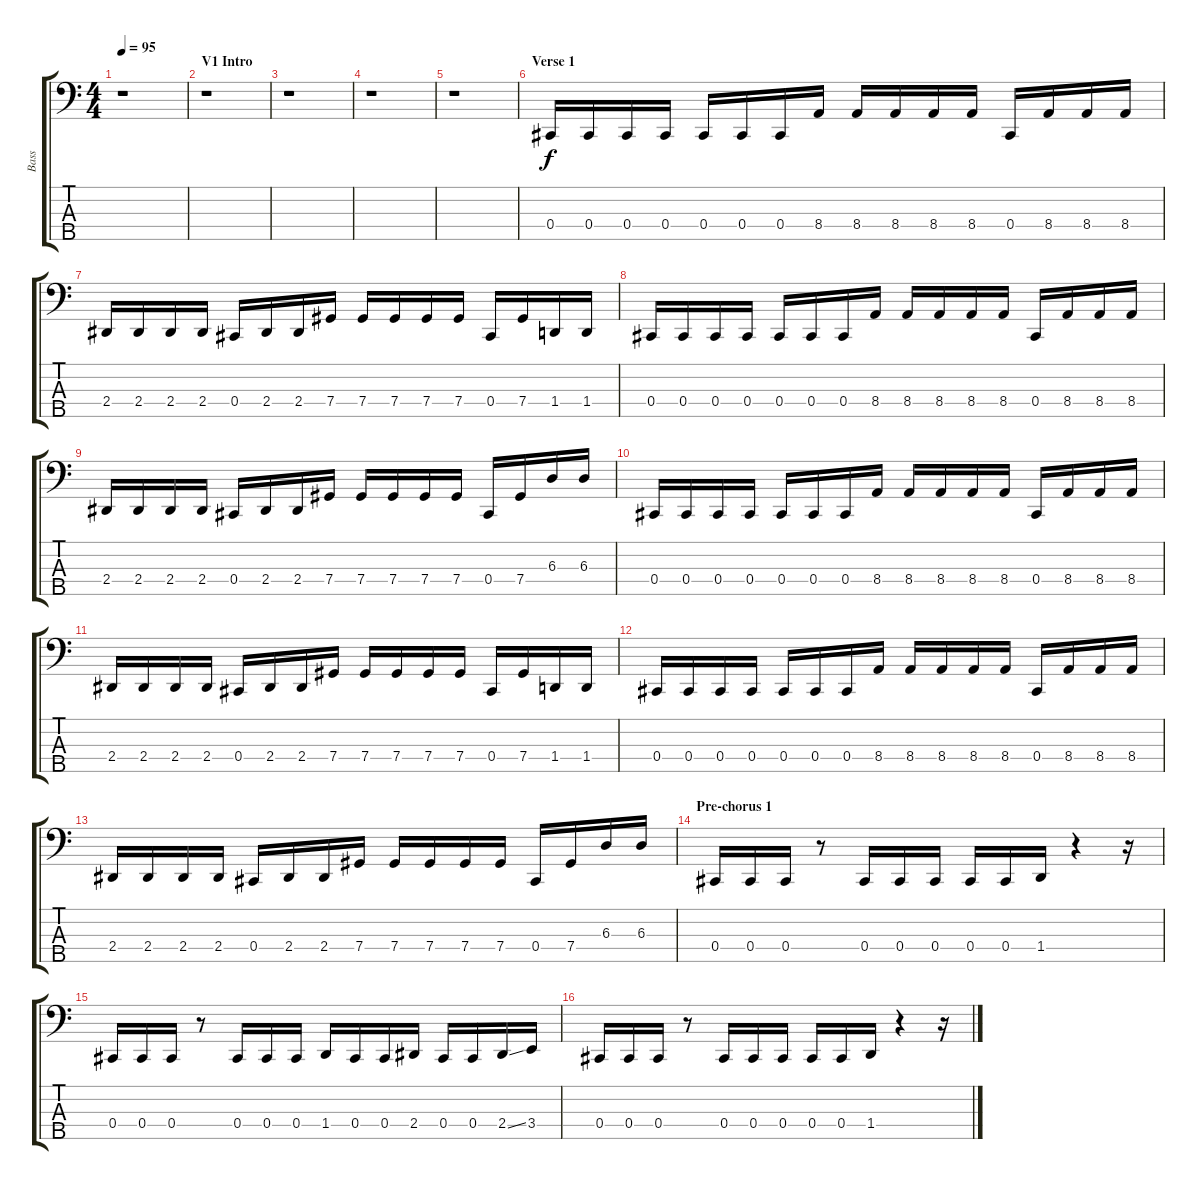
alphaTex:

\track ("Bass" "Bass") {instrument electricbassfinger}
\staff {score tabs}
\tuning (Gb2 Db2 Ab1 Db1 Bb0) {hide}
\ts (4 4)
\tempo 95
\clef f4
\ks c
r.1{dy f instrument electricbassfinger} |
\section ("" "V1 Intro")
r.1 |
r.1 |
r.1 |
r.1 |
\section ("" "Verse 1")
0.4.16 0.4.16 0.4.16 0.4.16 0.4.16 0.4.16 0.4.16 8.4.16 8.4.16 8.4.16 8.4.16 8.4.16 0.4.16 8.4.16 8.4.16 8.4.16 |
2.4.16 2.4.16 2.4.16 2.4.16 0.4.16 2.4.16 2.4.16 7.4.16 7.4.16 7.4.16 7.4.16 7.4.16 0.4.16 7.4.16 1.4.16 1.4.16 |
0.4.16 0.4.16 0.4.16 0.4.16 0.4.16 0.4.16 0.4.16 8.4.16 8.4.16 8.4.16 8.4.16 8.4.16 0.4.16 8.4.16 8.4.16 8.4.16 |
2.4.16 2.4.16 2.4.16 2.4.16 0.4.16 2.4.16 2.4.16 7.4.16 7.4.16 7.4.16 7.4.16 7.4.16 0.4.16 7.4.16 6.3.16 6.3.16 |
0.4.16 0.4.16 0.4.16 0.4.16 0.4.16 0.4.16 0.4.16 8.4.16 8.4.16 8.4.16 8.4.16 8.4.16 0.4.16 8.4.16 8.4.16 8.4.16 |
2.4.16 2.4.16 2.4.16 2.4.16 0.4.16 2.4.16 2.4.16 7.4.16 7.4.16 7.4.16 7.4.16 7.4.16 0.4.16 7.4.16 1.4.16 1.4.16 |
0.4.16 0.4.16 0.4.16 0.4.16 0.4.16 0.4.16 0.4.16 8.4.16 8.4.16 8.4.16 8.4.16 8.4.16 0.4.16 8.4.16 8.4.16 8.4.16 |
2.4.16 2.4.16 2.4.16 2.4.16 0.4.16 2.4.16 2.4.16 7.4.16 7.4.16 7.4.16 7.4.16 7.4.16 0.4.16 7.4.16 6.3.16 6.3.16 |
\section ("" "Pre-chorus 1")
0.4.16 0.4.16 0.4.16 r.8 0.4.16 0.4.16 0.4.16 0.4.16 0.4.16 1.4.16 r.4 r.16 |
0.4.16 0.4.16 0.4.16 r.8 0.4.16 0.4.16 0.4.16 1.4.16 0.4.16 0.4.16 2.4.16 0.4.16 0.4.16 2.4{ss}.16 3.4.16 |
0.4.16 0.4.16 0.4.16 r.8 0.4.16 0.4.16 0.4.16 0.4.16 0.4.16 1.4.16 r.4 r.16
